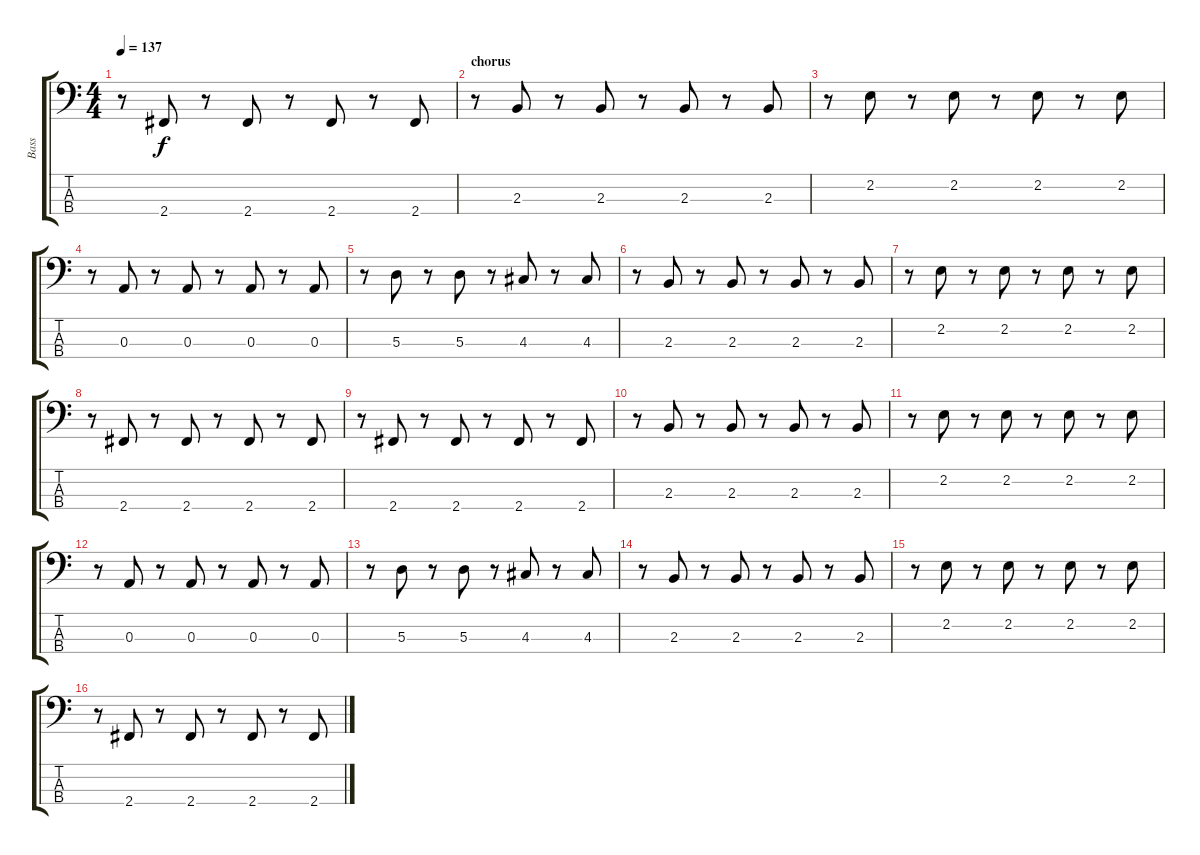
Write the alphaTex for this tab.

\track ("Bass" "Bass") {instrument synthbass2}
\staff {score tabs}
\tuning (G2 D2 A1 E1) {hide}
\ts (4 4)
\tempo 137
\clef f4
\ks c
r.8{dy f} 2.4.8 r.8 2.4.8 r.8 2.4.8 r.8 2.4.8 |
\section ("" "chorus")
r.8 2.3.8 r.8 2.3.8 r.8 2.3.8 r.8 2.3.8 |
r.8 2.2.8 r.8 2.2.8 r.8 2.2.8 r.8 2.2.8 |
r.8 0.3.8 r.8 0.3.8 r.8 0.3.8 r.8 0.3.8 |
r.8 5.3.8 r.8 5.3.8 r.8 4.3.8 r.8 4.3.8 |
r.8 2.3.8 r.8 2.3.8 r.8 2.3.8 r.8 2.3.8 |
r.8 2.2.8 r.8 2.2.8 r.8 2.2.8 r.8 2.2.8 |
r.8 2.4.8 r.8 2.4.8 r.8 2.4.8 r.8 2.4.8 |
r.8 2.4.8 r.8 2.4.8 r.8 2.4.8 r.8 2.4.8 |
r.8 2.3.8 r.8 2.3.8 r.8 2.3.8 r.8 2.3.8 |
r.8 2.2.8 r.8 2.2.8 r.8 2.2.8 r.8 2.2.8 |
r.8 0.3.8 r.8 0.3.8 r.8 0.3.8 r.8 0.3.8 |
r.8 5.3.8 r.8 5.3.8 r.8 4.3.8 r.8 4.3.8 |
r.8 2.3.8 r.8 2.3.8 r.8 2.3.8 r.8 2.3.8 |
r.8 2.2.8 r.8 2.2.8 r.8 2.2.8 r.8 2.2.8 |
r.8 2.4.8 r.8 2.4.8 r.8 2.4.8 r.8 2.4.8
